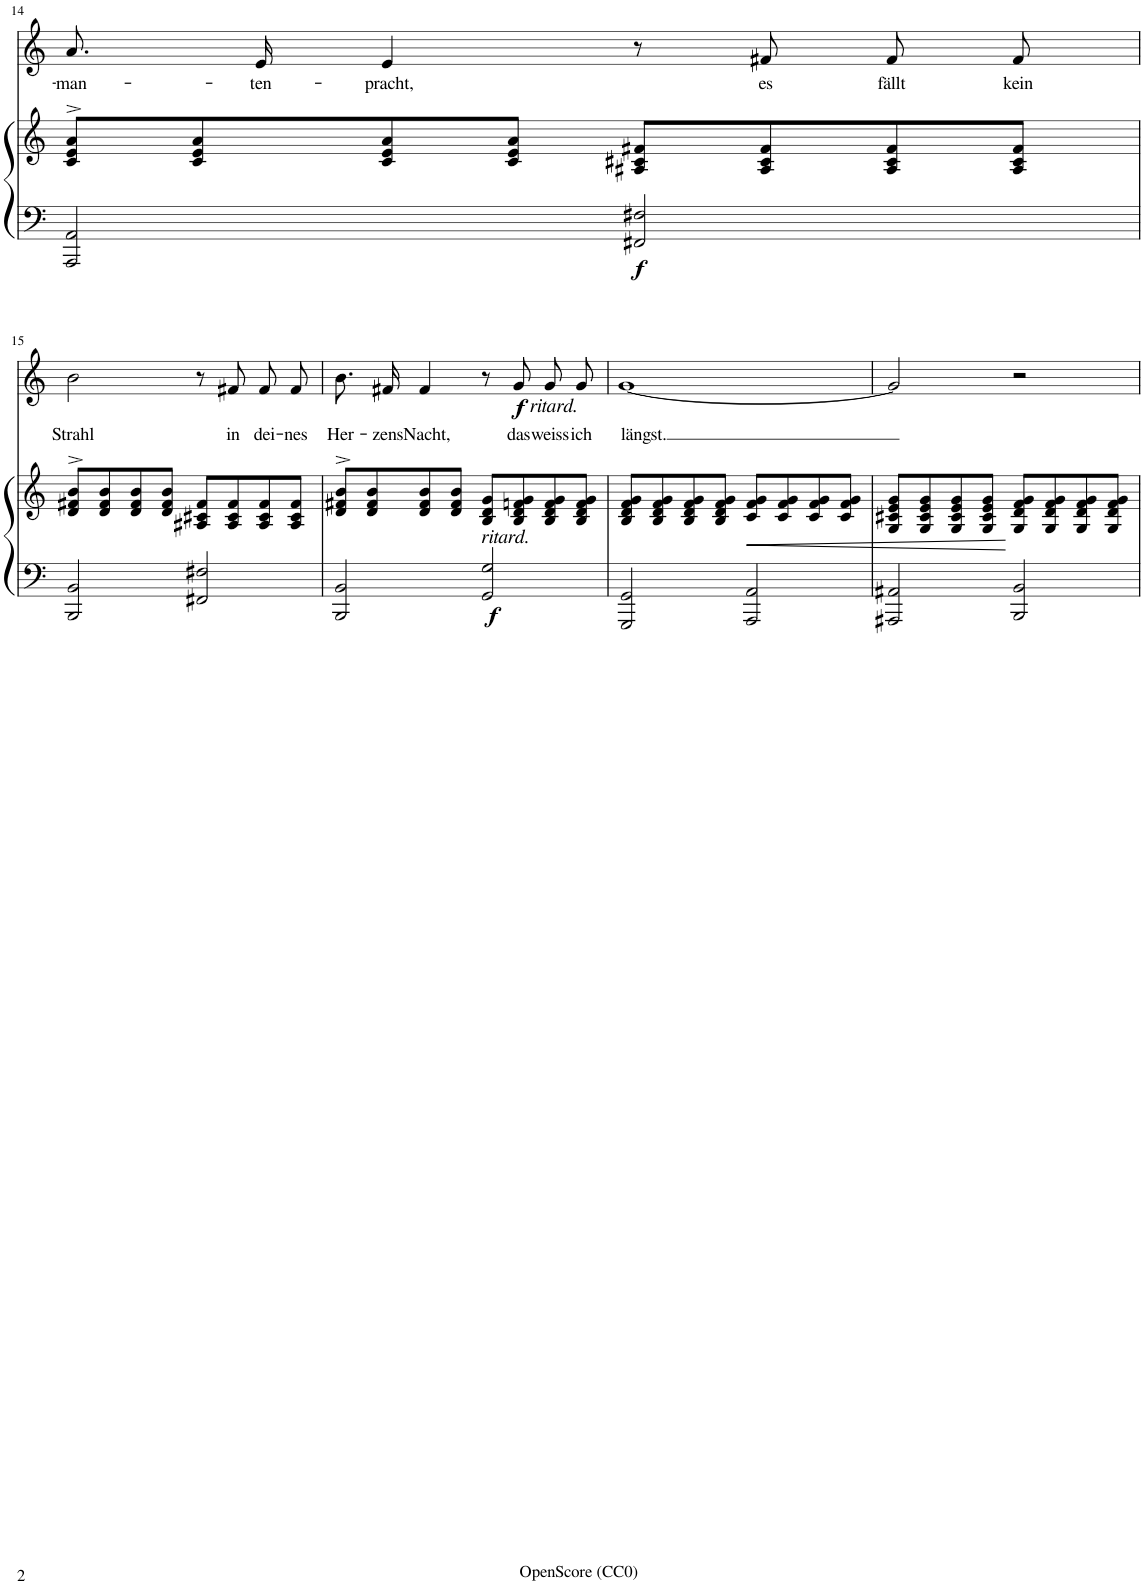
**kern	**kern	**dynam	**kern	**text	**dynam
*part2	*part2	*part2	*part1	*part1	*part1
*staff3	*staff2	*staff2/3	*staff1	*staff1	*staff1
*I"Piano	*	*	*I"Voice	*	*
*I'Pno	*	*	*	*	*
!!LO:PB:g=z
*clefF4	*clefG2	*	*clefG2	*	*
*k[]	*k[]	*	*k[]	*	*
*M4/4	*M4/4	*	*M4/4	*	*
*met(c)	*met(c)	*	*met(c)	*	*
=14	=14	=14	=14	=14	=14
!	!	!	!	!LO:LY:b	!
2AAA/ 2AA/	8c/^> 8e/^> 8a/^>L	.	8.a/L	-man-	.
.	8c/ 8e/ 8a/	.	.	.	.
!	!	!	!	!LO:LY:b	!
.	.	.	16e/Jk	-ten-	.
!	!	!	!	!LO:LY:b	!
.	8c/ 8e/ 8a/	.	4e/	-pracht,	.
.	8c/ 8e/ 8a/J	.	.	.	.
!	!	!LO:DY:b=2	!	!	!
2FF#X/ 2F#X/	8A#X/ 8c#X/ 8f#X/L	f	8r	.	.
!	!	!	!	!LO:LY:b	!
.	8A#/ 8c#/ 8f#/	.	8f#X/	es	.
!	!	!	!	!LO:LY:b	!
.	8A#/ 8c#/ 8f#/	.	8f#/L	fällt	.
!	!	!	!	!LO:LY:b	!
.	8A#/ 8c#/ 8f#/J	.	8f#/J	kein	.
!!LO:LB:g=z
=15	=15	=15	=15	=15	=15
!	!	!	!	!LO:LY:b	!
2BBB/ 2BB/	8d/^> 8f#X/^> 8b/^>L	.	2b\	Strahl	.
.	8d/ 8f#/ 8b/	.	.	.	.
.	8d/ 8f#/ 8b/	.	.	.	.
.	8d/ 8f#/ 8b/J	.	.	.	.
2FF#X/ 2F#X/	8A#X/ 8c#X/ 8f#/L	.	8r	.	.
!	!	!	!	!LO:LY:b	!
.	8A#/ 8c#/ 8f#/	.	8f#X/	in	.
!	!	!	!	!LO:LY:b	!
.	8A#/ 8c#/ 8f#/	.	8f#/L	dei-	.
!	!	!	!	!LO:LY:b	!
.	8A#/ 8c#/ 8f#/J	.	8f#/J	-nes	.
=16	=16	=16	=16	=16	=16
!	!	!	!	!LO:LY:b	!
2BBB/ 2BB/	8d/^> 8f#X/^> 8b/^>L	.	8.b/L	Her-	.
.	8d/ 8f#/ 8b/	.	.	.	.
!	!	!	!	!LO:LY:b	!
.	.	.	16f#X/Jk	-zens	.
!	!	!	!	!LO:LY:b	!
.	8d/ 8f#/ 8b/	.	4f#/	Nacht,	.
.	8d/ 8f#/ 8b/J	.	.	.	.
!	!LO:TX:b:i:t=ritard.	!	!	!	!
!	!	!LO:DY:b=2	!	!	!
2GG/ 2G/	8B/ 8d/ 8g/L	f	8r	.	.
!	!	!	!LO:TX:b:i:t=ritard.	!	!
!	!	!	!	!LO:LY:b	!LO:DY:b
.	8B/ 8d/ 8fn/ 8g/	.	8g/	das	f
!	!	!	!	!LO:LY:b	!
.	8B/ 8d/ 8f/ 8g/	.	8g/L	weiss	.
!	!	!	!	!LO:LY:b	!
.	8B/ 8d/ 8f/ 8g/J	.	8g/J	ich	.
=17	=17	=17	=17	=17	=17
!	!	!	!	!LO:LY:b	!
2GGG/ 2GG/	8B/ 8d/ 8f/ 8g/L	.	[1g	längst.	.
.	8B/ 8d/ 8f/ 8g/	.	.	.	.
.	8B/ 8d/ 8f/ 8g/	.	.	.	.
.	8B/ 8d/ 8f/ 8g/J	.	.	.	.
!	!	!LO:HP:b	!	!	!
2AAA/ 2AA/	8c/ 8f/ 8g/L	<	.	.	.
.	8c/ 8f/ 8g/	.	.	.	.
.	8c/ 8f/ 8g/	.	.	.	.
.	8c/ 8f/ 8g/J	.	.	.	.
=18	=18	=18	=18	=18	=18
2AAA#X/ 2AA#X/	8G/ 8c#X/ 8e/ 8g/L	.	2g/]	.	.
.	8G/ 8c#/ 8e/ 8g/	.	.	.	.
.	8G/ 8c#/ 8e/ 8g/	.	.	.	.
.	8G/ 8c#/ 8e/ 8g/J	.	.	.	.
2BBB/ 2BB/	8G/ 8d/ 8f/ 8g/L	[	2r	.	.
.	8G/ 8d/ 8f/ 8g/	.	.	.	.
.	8G/ 8d/ 8f/ 8g/	.	.	.	.
.	8G/ 8d/ 8f/ 8g/J	.	.	.	.
=	=	=	=	=	=
*-	*-	*-	*-	*-	*-
